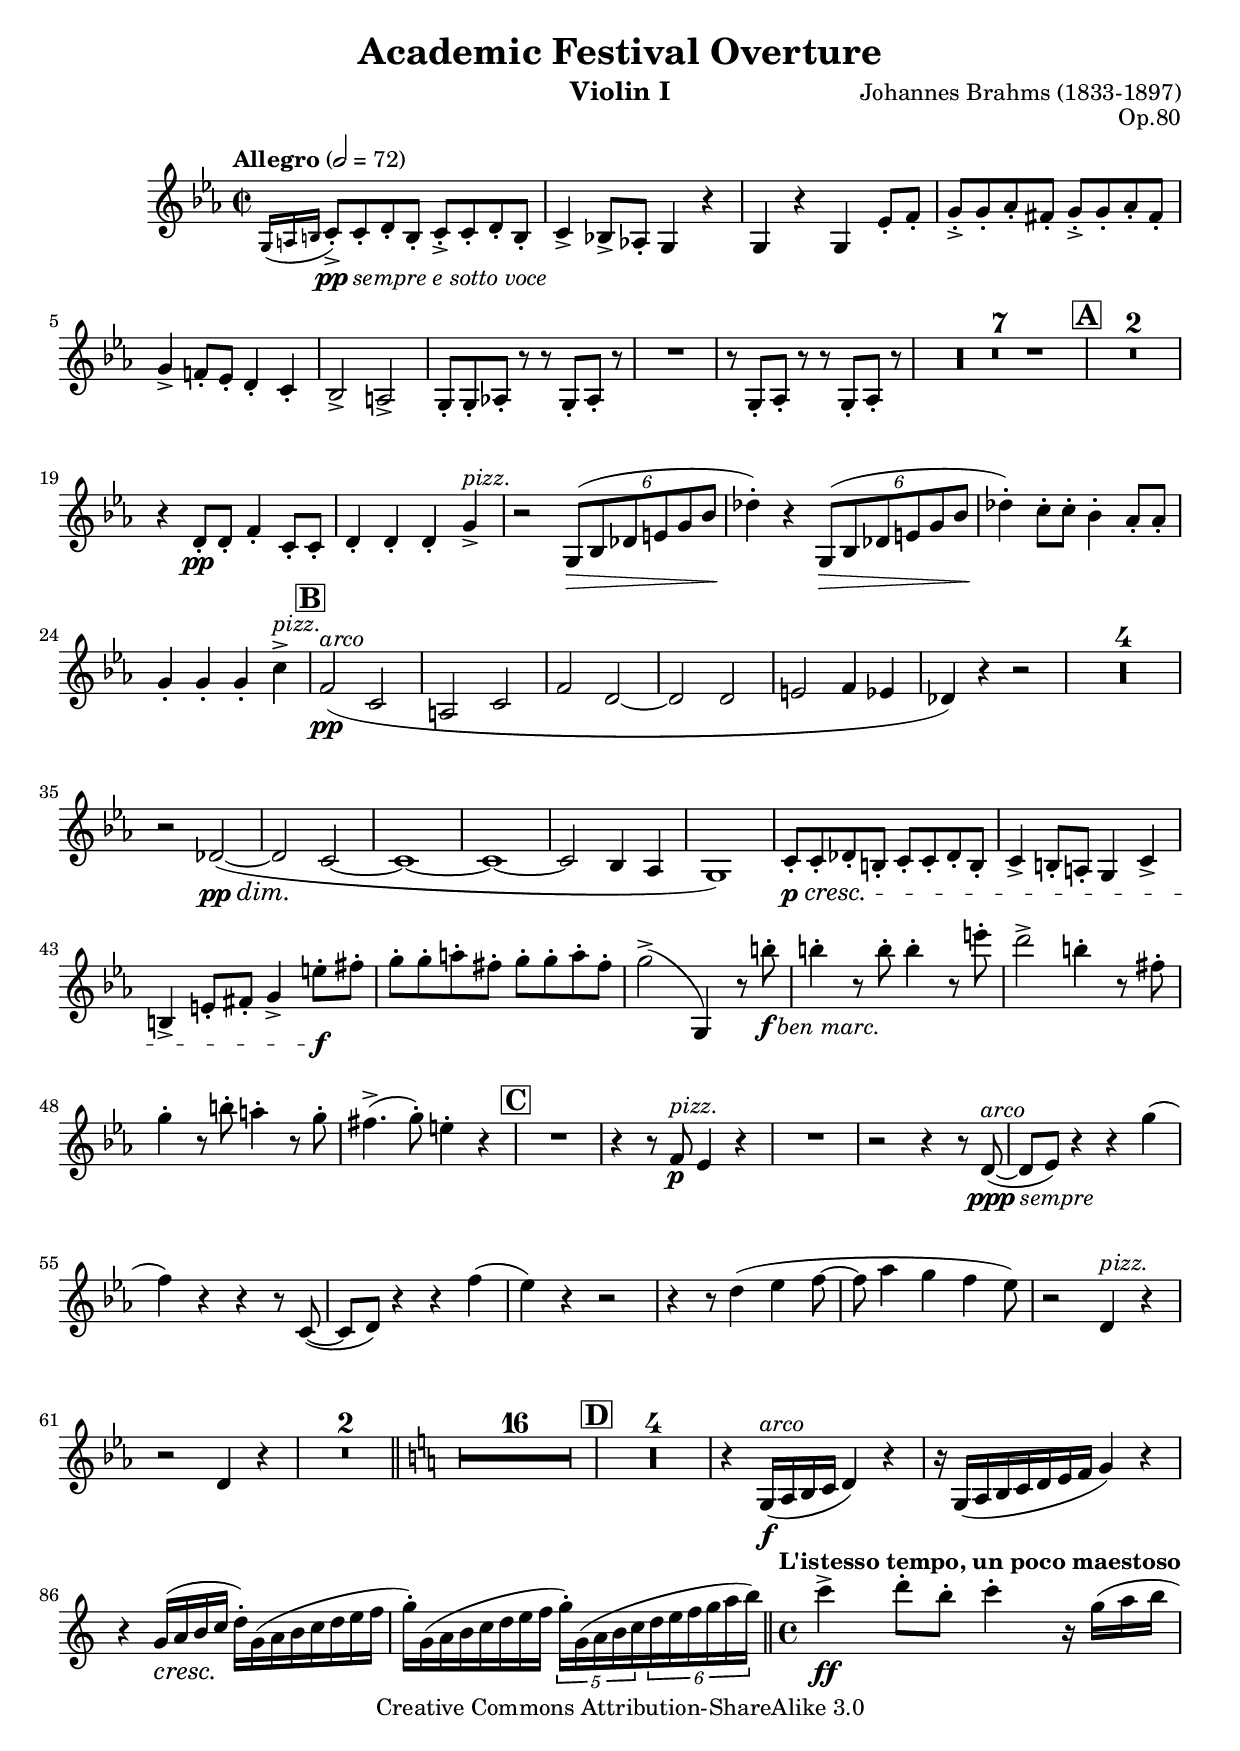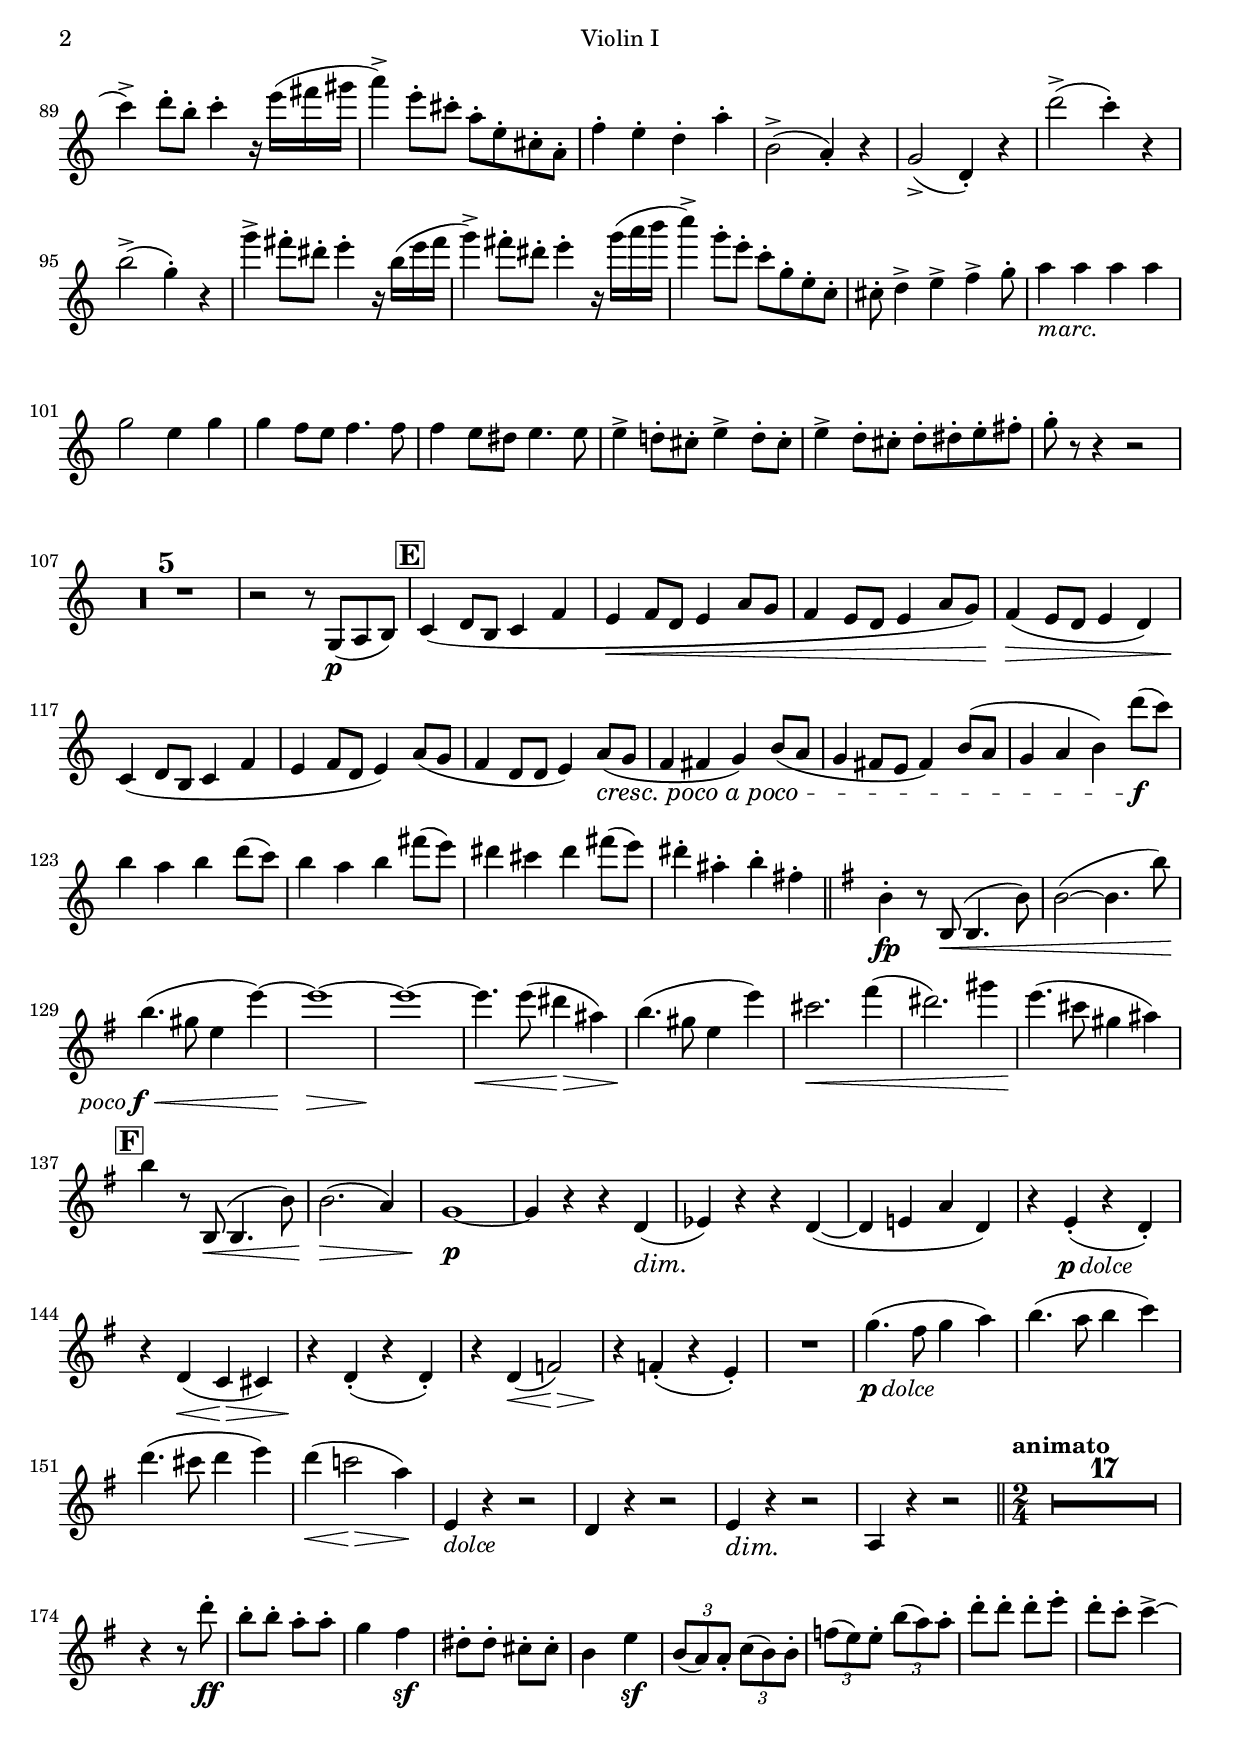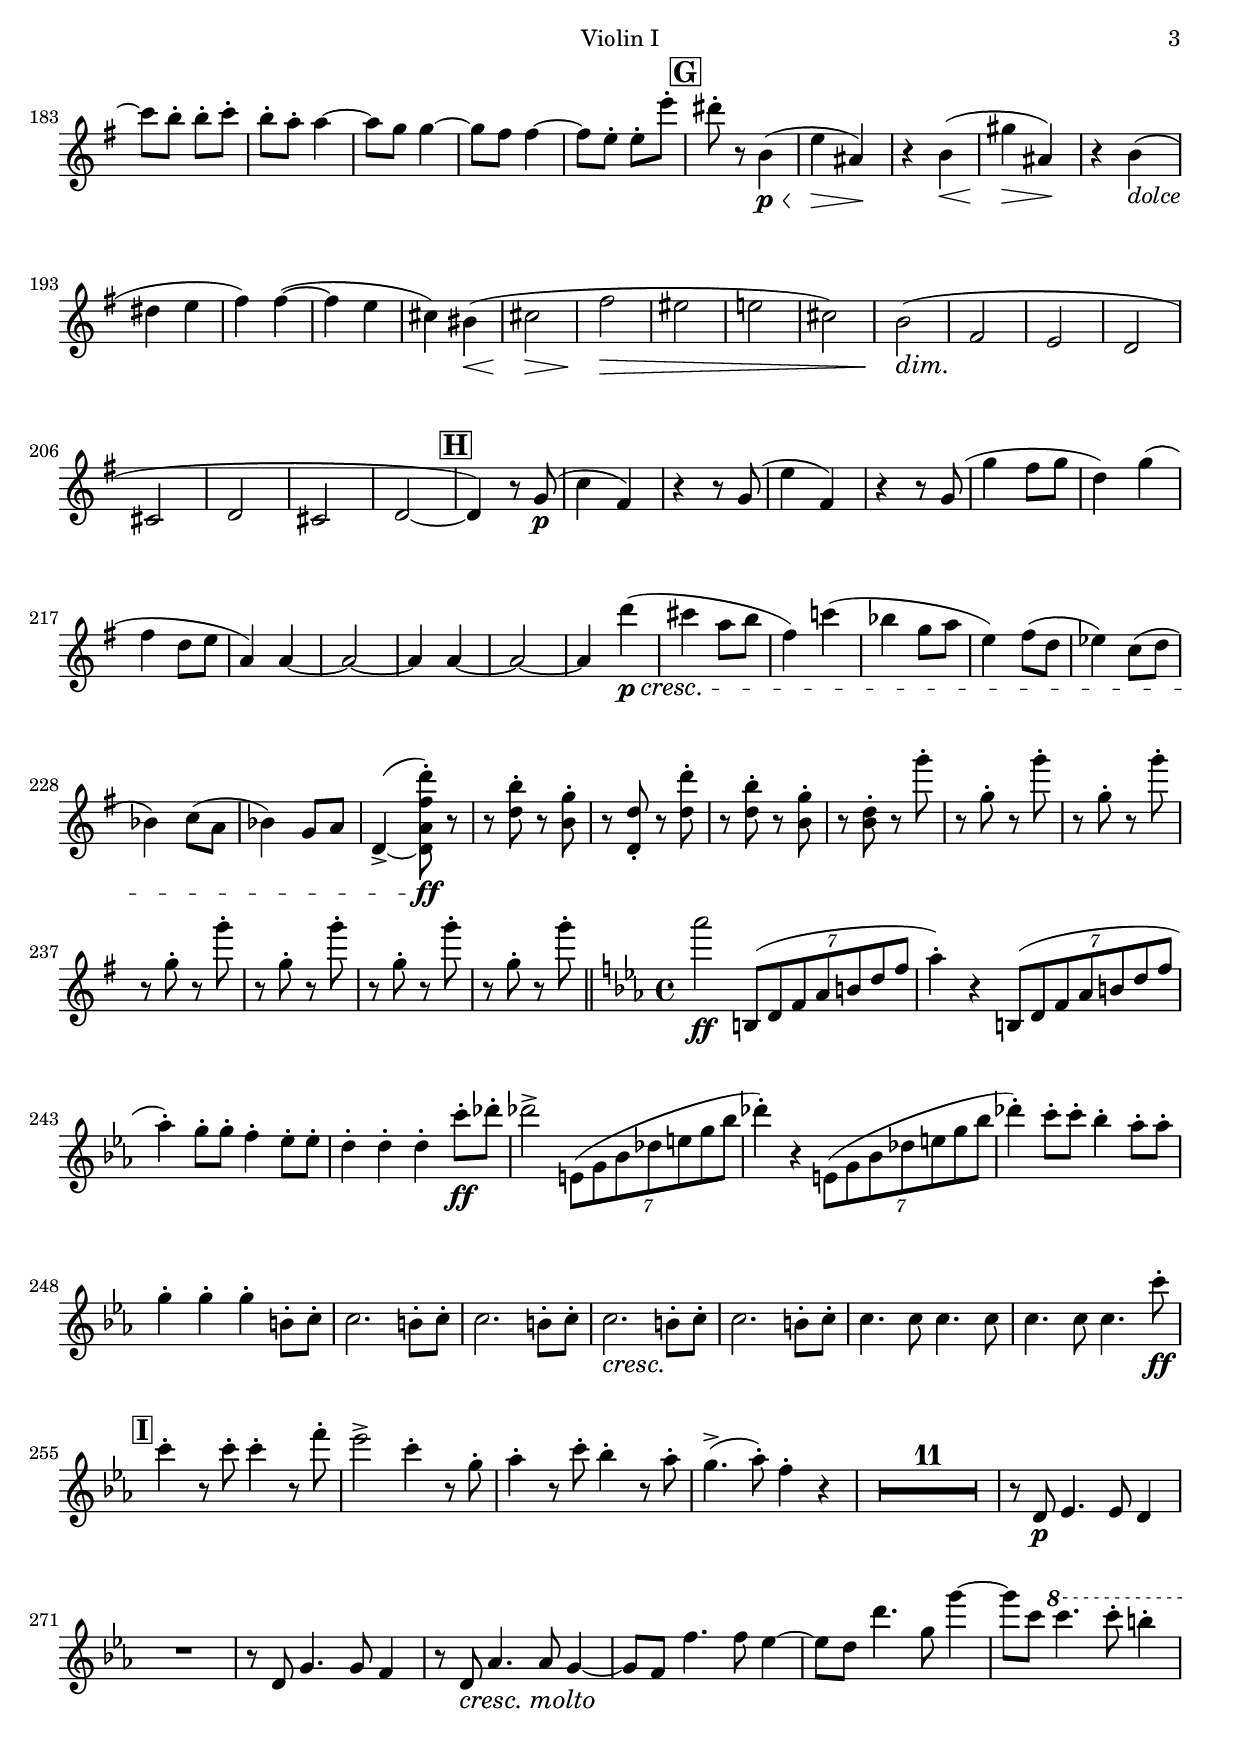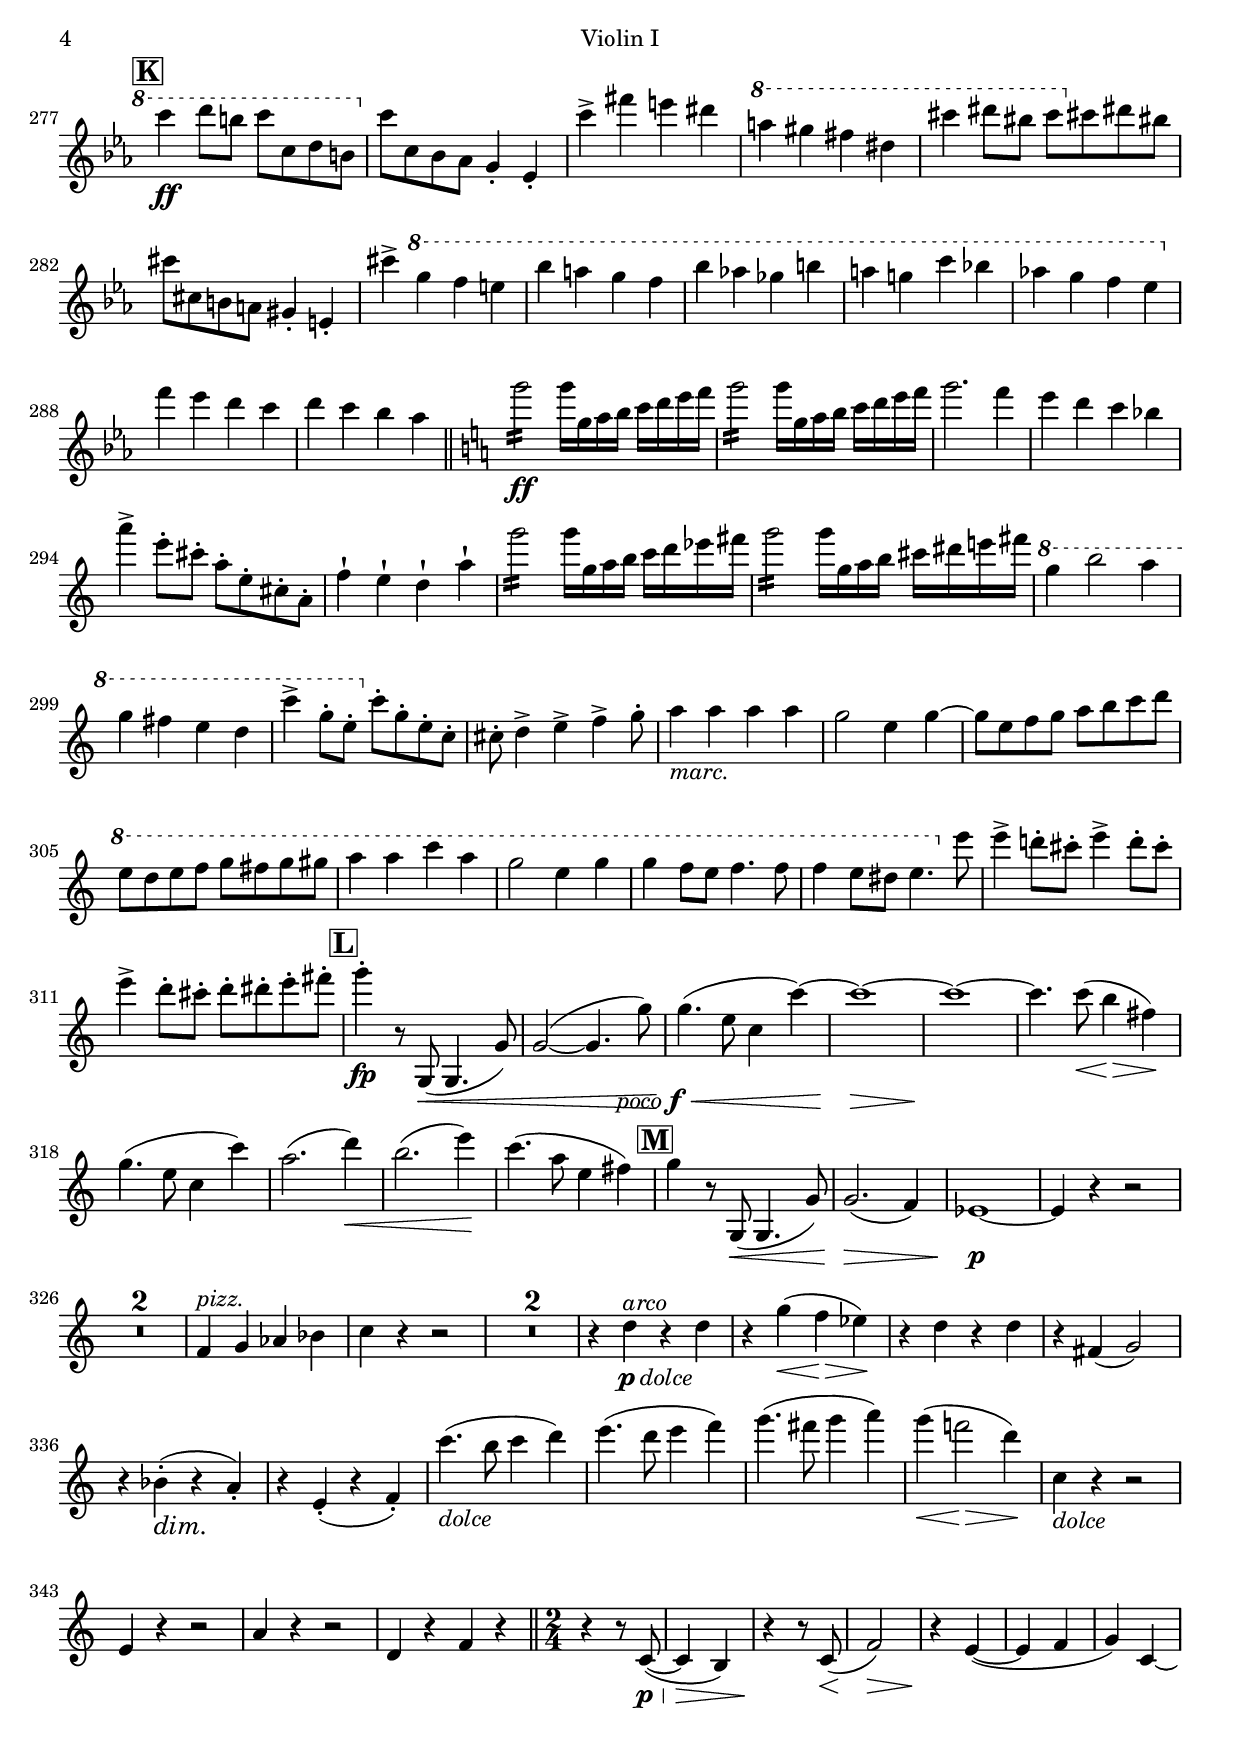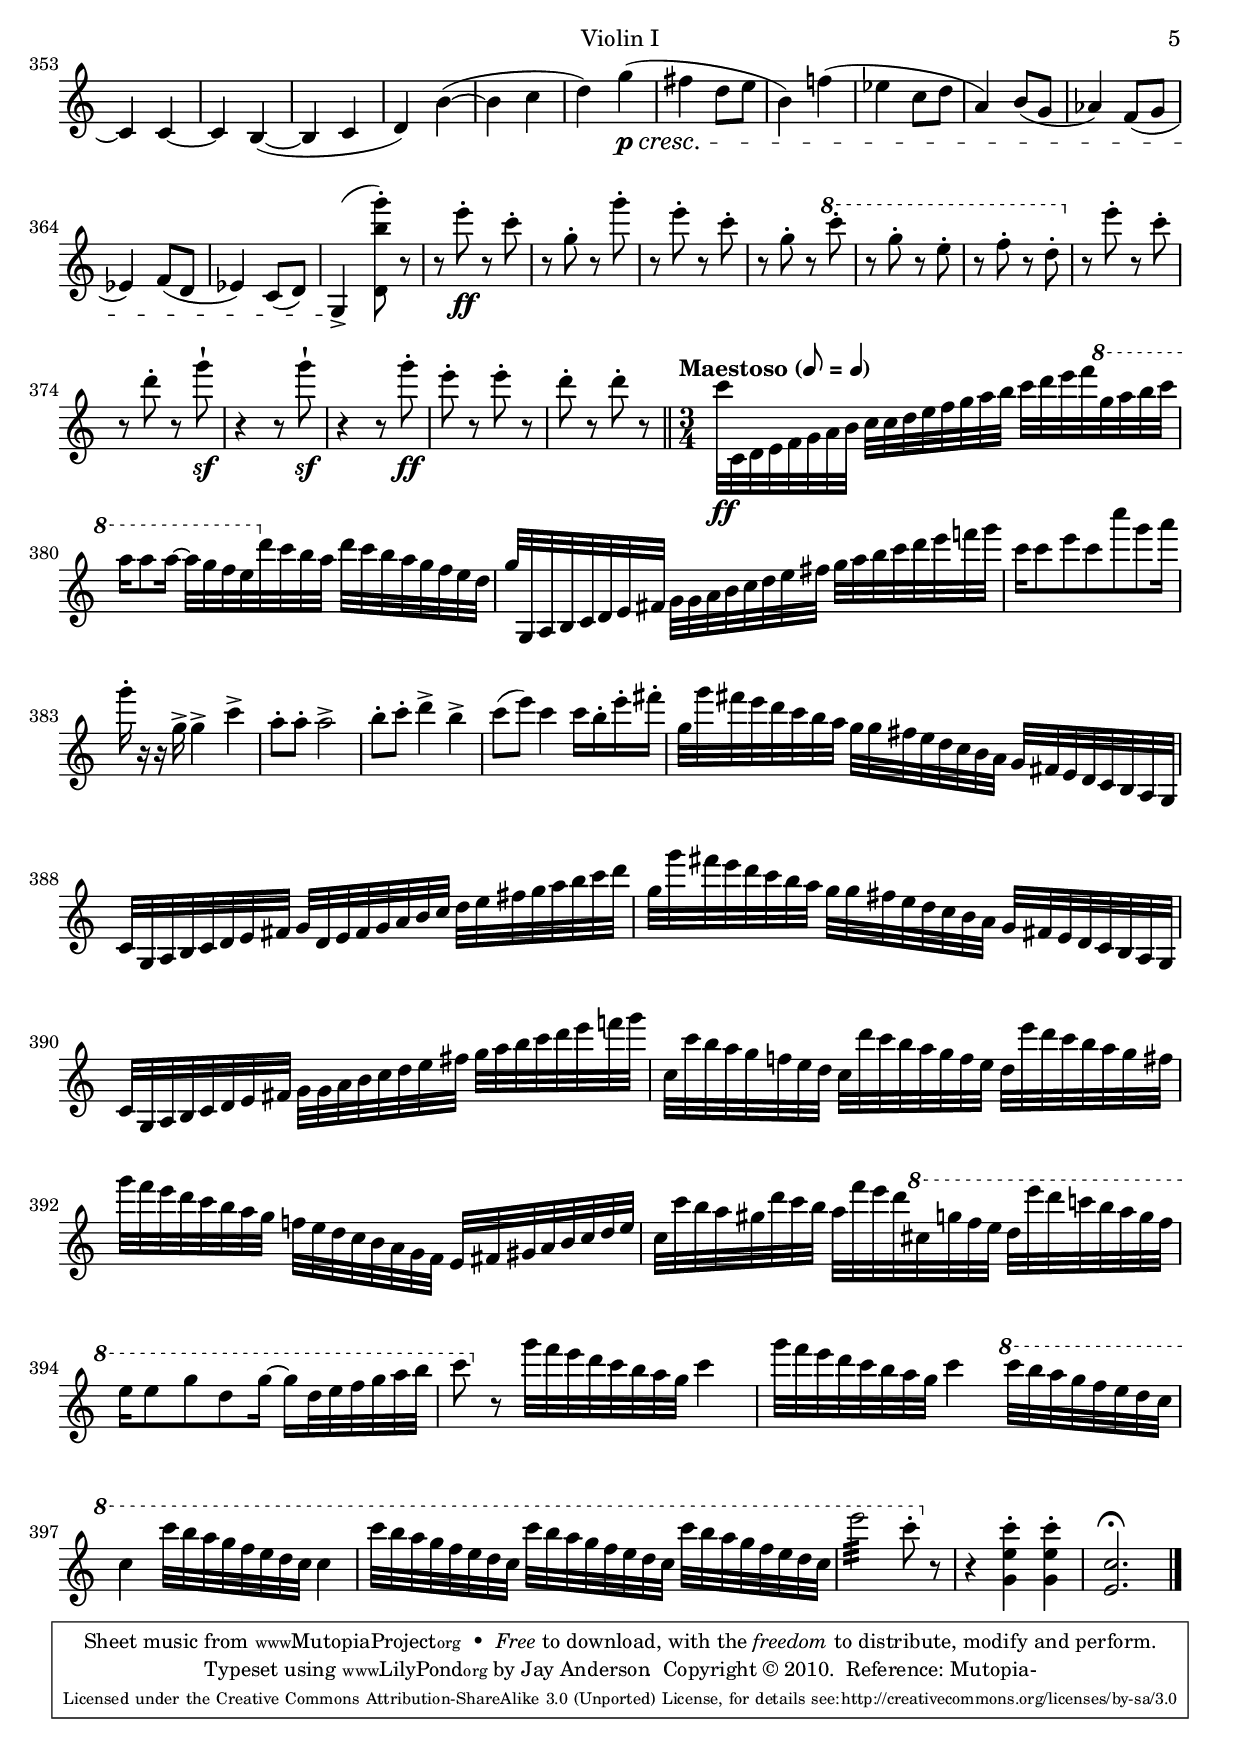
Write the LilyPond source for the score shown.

\version "2.18.2"

\include "defs.ily"
\version "2.18.2"

violinOne = \relative c'
{
  \set Staff.midiInstrument = "string ensemble 1"
  \key c \minor
  \appoggiatura {g16[ a b]}
  c8-.->\ppSempreESottoVoce c-. d-. b-. c-.-> c-. d-. b-. |
  c4-> bes8-> aes-. g4 r |
  g r g ees'8-. f-. |
  g8-.-> g-. aes-. fis-. g-.-> g-. aes-. fis-. |
  g4-> f8-. ees-. d4-. c-. |
  bes2-> a-> |
  g8-. g-. aes-. r r g-. aes-. r |
  R1 |
  r8 g-. aes-. r r g-. aes-. r |
  R1*7 |

  %A
  R1*2 |
  r4 d8-.\pp d-. f4-. c8-. c-. |
  d4-. d-. d-. g->^\pizz |
  r2 \times 4/6 {g,8(\> bes des e g bes} |
  des4-.)\! r \times 4/6 {g,,8(\> bes des e g bes} |
  des4-.)\! c8-. c-. bes4-. aes8-. aes-. |
  g4-. g-. g-. c->^\pizz |

  %B
  f,2(^\arco\pp c |
  a c |
  f d~ |
  d d |
  e f4 ees |
  des) r r2 |
  R1*4 |
  r2 des~(\pp\justDim |
  des c~ |
  c1~ |
  c1~ |
  c2 bes4 aes |
  g1) |
  c8-.\p\cresc c-. des-. b-. c8-. c-. des-. b-. |
  c4-> b8-. a-. g4 c-> |
  b-> e8-. fis-. g4-> e'8-.\f fis-. |
  \repeat unfold 2 {g-. g-. a-. fis-.} |
  g2->( g,,4) r8 b''-.\fBenMarc |
  b4-. r8 b-. b4-. r8 e-. |
  d2-> b4-. r8 fis-. |
  g4-. r8 b-. a4-. r8 g-. |
  fis4.->( g8-.) e4-. r |

  %C
  R1 |
  r4 r8 f,\p^\pizz ees4 r |
  R1 |
  r2 r4 r8 d8~(\pppSempre^\arco |
  d ees) r4 r g'( |
  f) r r r8 c,~( |
  c d) r4 r f'( |
  ees) r r2 |
  r4 r8 d4( ees f8~ |
  f aes4 g f ees8) |
  r2 d,4^\pizz r |
  r2 d4 r |
  R1*2 |

  \key c \major
  R1*16 |

  %D
  R1*4 |
  r4 g,16(\f^\arco a b c d4) r |
  r16 g,( a b c d e f g4) r |
  r g16(\justCresc a b c d-.) g,( a b c d e f |
  g-.) g,( a b c d e f \times 4/5 {g16-.) g,( a b c} \times 4/6 {d e f g a b)} |

  %4/4
  c4->\ff d8-. b-. c4-. r16 g( a b |
  c4->) d8-. b-. c4-. r16 e( fis gis |
  a4->) e8-. cis-. a-. e-. cis-. a-. |
  f'4-. e-. d-. a'-. |
  b,2->( a4-.) r |
  g2->( d4-.) r |
  d''2->( c4-.) r |
  b2->( g4-.) r |
  g'4-> fis8-. dis-. e4-. r16 b( e fis |
  g4->) fis8-. dis-. e4-. r16 g( a b |
  c4->) g8-. e-. c-. g-. e-. c-. |
  cis-. d4-> e-> f-> g8-. |
  a4_\marc a a a |
  g2 e4 g |
  g f8 e f4. f8 |
  f4 e8 dis e4. e8 |
  \repeat unfold 3 {e4-> d8-. cis-.} d-. dis-. e-. fis-. |
  g-. r r4 r2 |
  R1*5 |
  r2 r8 g,,(\p a b) |

  %E
  c4( d8 b c4 f |
  e4\< f8 d e4 a8 g |
  f4 e8 d e4 a8 g) |
  f4(\> e8 d e4 d) s1*0\! |
  c4( d8 b c4 f |
  e f8 d e4) a8( g |
  f4 d8 d e4) a8(\crescPocoAPoco g |
  f4 fis g) b8( a |
  g4 fis8 e fis4) b8( a |
  g4 a b) d'8(\f c) |
  b4 a b d8( c) |
  b4 a b fis'8( e) |
  dis4 cis dis fis8( e) |
  dis4-. ais-. b-. fis-. |

  \key g \major
  b,4-.\fp r8 b,(\< b4. b'8) |
  b2~( b4. b'8) |
  b4.(\pocoF\< gis8 e4 e'~) |
  e1~\> |
  e~\! |
  e4.\< e8( dis4\> ais) s1*0\! |
  b4.( gis8 e4 e') |
  cis2.\< fis4( |
  dis2.) gis4 s1*0\! |
  e4.( cis8 gis4 ais) |

  %F
  b4 r8 b,,(\< b4. b'8) |
  b2.(\> a4) s1*0\! |
  g1~\p |
  g4 r r d(\justDim |
  ees) r r d~( |
  d e a d,) r e-.(\pDolce r d-.) |
  r d(\< c\> cis) s1*0\! |
  r4 d-.( r d-.) |
  r d(\< f2)\> s1*0\! |
  r4 f-.( r e-.) |
  R1 |
  g'4.(\pDolce fis8 g4 a) |
  b4.( a8 b4 c) |
  d4.( cis8 d4 e) |
  d4(\< c2\> a4\!) |
  e,_\dolce r r2 |
  d4 r r2 |
  e4\justDim r r2 |
  a,4 r r2\! |

  %2/4
  R2*17 |
  r4 r8 d''-.\ff |
  b-. b-. a-. a-. |
  g4 fis\sf |
  dis8-. dis-. cis-. cis-. |
  b4 e\sf |
  \times 2/3 {b8( a) a-.} \times 2/3 {c( b) b-.} |
  \times 2/3 {f'8( e) e-.} \times 2/3 {b'( a) a-.} |
  d8-. d-. d-. e-. |
  d-. c-. c4~-> |
  c8 b-. b-. c-. |
  b-. a-. a4~ |
  a8 g g4~ |
  g8 fis fis4~ |
  fis8 e-. e-. e'-. |

  %G
  dis-. r b,4(\p\< |
  e\> ais,)\! |
  r b(\< |
  gis'\> ais,)\! |
  r b(_\dolce |
  dis e |
  fis) fis~( |
  fis e |
  cis) bis(\< |
  cis2\> |
  fis\> |
  eis |
  e |
  cis) |
  b2(\justDim |
  fis |
  e |
  d |
  cis |
  d |
  cis |
  d~ |

  %H
  d4) r8 g(\p |
  c4 fis,) |
  r4 r8 g( |
  e'4 fis,) |
  r4 r8 g( |
  g'4 fis8 g |
  d4) g( |
  fis d8 e |
  a,4) a~ |
  a2~ |
  a4 a~ |
  a2~ |
  a4 d'(\p\cresc |
  cis a8 b |
  fis4) c'( |
  bes g8 a |
  e4) fis8( d |
  ees4) c8( d |
  bes4) c8( a |
  bes4) g8 a |
  d,4~->( <d a' fis' d'>8-.)\ff r |
  r <d' b'>-. r <b g'>-. |
  r <d, d'>-. r <d' d'>-. |
  r <d b'>-. r <b g'>-. |
  r <b d>-. r g''-. |
  \repeat unfold 6 {r g,-. r g'-.} |

  %4/4
  \key c \minor
  aes2\ff \times 4/7 {b,,,8( d f aes b d f} |
  aes4-.) r \times 4/7 {b,,8( d f aes b d f} |
  aes4-.) g8-. g-. f4-. ees8-. ees-. |
  d4-. d-. d-. c'8-.\ff des-. |
  des2-> \times 4/7 {e,,8( g bes des e g bes} |
  des4-.) r \times 4/7 {e,,8( g bes des e g bes} |
  des4-.) c8-. c-. bes4-. aes8-. aes-. |
  g4-. g-. g-. b,8-. c-. |
  <<
    {s1 s s\justCresc s}
    \repeat unfold 4 {c2. b8-. c-.}
  >> |
  c4. c8 c4. c8 |
  c4. c8 c4. c'8-.\ff |

  %I
  c4-. r8 c-. c4-. r8 f-. |
  ees2-> c4-. r8 g-. |
  aes4-. r8 c-. bes4-. r8 aes-. |
  g4.->( aes8-.) f4-. r |
  R1*11 |
  r8 d,\p ees4. ees8 d4 |
  R1 |
  r8 d g4. g8 f4 |
  r8 d\justCrescMolto aes'4. aes8 g4~ |
  g8 f f'4. f8 ees4~ |
  ees8 d d'4. g,8 g'4~ |
  g8 c, \ottava #1 c'4. c8-. b4-. |

  %K
  \tremolos #16 {c4\ff d8 b c c, d b |
  \ottava #0
  c c, bes aes} g4-. ees-. |
  c''4-> \tremolos #16 {fis4 e dis |
  \ottava #1
  a' gis fis dis |
  cis' dis8 bis cis \ottava #0 cis, dis bis |
  cis cis, b a} gis4-. e-. |
  cis''4-> \ottava #1 \tremolos #16 {g'4 f e |
  bes' a g f |
  bes aes ges b |
  a g c bes |
  aes g f ees |
  \ottava #0
  f ees d c |
  d c bes aes |}

  \key c \major
  s1*0\ff
  \repeat unfold 2 {\repeat tremolo 8 g'16 g g, a b c d e f |}
  \tremolos #16 {g2. f4 |
  e d c bes |}
  a'4-> e8-. cis-. a-. e-. cis-. a-. |
  f'4-! e-! d-! a'-! |
  \repeat tremolo 8 g'16 g g, a b c d ees fis |
  \repeat tremolo 8 g16 g g, a b cis dis e fis |
  \ottava #1
  \tremolos #16 {g4 b2 a4 |
  g fis e d |}
  c'4-> g8-. e-. \ottava #0 c-. g-. e-. c-. |
  cis8-. d4-> e-> f-> g8-. |
  a4_\marc a a a |
  g2 e4 g~ |
  g8 \tremolos #16 {e f g a b c d |
  \ottava #1
  e d e f g fis g gis |}
  a4 a c a |
  g2 e4 g |
  g4 f8 e f4. f8 |
  f4 e8 dis e4. \ottava #0 e8 |
  \repeat unfold 3 {e4-> d8-. cis-.} d-. dis-. e-. fis-. |

  %L
  g4-.\fp r8 g,,,(\< g4. g'8) |
  g2~( g4. g'8) |
  g4.(\pocoF\< e8 c4 c'~) |
  c1~\> |
  c~\! |
  c4. c8(\< b4\> fis)\! |
  g4.( e8 c4 c') |
  a2.( d4)\< |
  b2.( e4)\! |
  c4.( a8 e4 fis) |

  %M
  g4 r8 g,,(\< g4. g'8) |
  g2.(\> f4) |
  ees1~\p |
  ees4 r r2 |
  R1*2 |
  f4^\pizz g aes bes |
  c r r2 |
  R1*2 |
  r4 d\pDolce^\arco r d |
  r g(\< f\> ees)\! |
  r d r d |
  r fis,( g2) |
  r4 bes-.(\justDim r a-.) |
  r e-.( r f-.)\! |
  c''4.(_\dolce b8 c4 d) |
  e4.( d8 e4 f) |
  g4.( fis8 g4 a) |
  g4(\< f2\> d4)\! |
  c,4_\dolce r r2 |
  e,4 r r2 |
  a4 r r2 |
  d,4 r f r |

  %2/4
  r4 r8 c~(\p\< |
  c4\> b) s1*0\! |
  r4 r8 c(\< |
  f2)\> s1*0\! |
  r4 e~( |
  e f |
  g) c,~ |
  c c~ |
  c b~( |
  b c |
  d) b'~( |
  b c |
  d) g(\p\cresc |
  fis d8 e |
  b4) f'( |
  ees c8 d |
  a4) b8( g |
  aes4) f8( g |
  ees4) f8( d |
  ees4) c8( d) |
  g,4->(\! <d' b'' g'>8-.) r |
  r e''-.\ff r c-. |
  r g-. r g'-. |
  r e-. r c-. |
  r g-. r \ottava #1 c'-. |
  r g-. r e-. |
  r f-. r d-. |
  \ottava #0
  r e-. r c-. |
  r d-. r g-!\sf |
  r4 r8 g-!\sf |
  r4 r8 g-.\ff |
  e-. r e-. r |
  d-. r d-. r |

  %3/4
  c32\ff c,, d e f g a b c c d e f g a b c d e f \ottava #1 g a b c |
  a16 a8 a16~ a32 g f e \ottava #0 d c b a d c b a g f e d |
  g g,, a b c d e fis g g a b c d e fis g a b c d e f g |
  c,16 c8 e c c' g a16 |
  g16-. r r g,-> g4-> c-> |
  a8-. a-. a2-> |
  b8-. c-. d4-> b-> |
  c8( e) c4 c16 b-. e-. fis-. |
  g,32 g' fis e d c b a g g fis e d c b a g fis e d c b a g |
  c g a b c d e fis g d e fis g a b c d e fis g a b c d |
  g, g' fis e d c b a g g fis e d c b a g fis e d c b a g |
  c g a b c d e fis g g a b c d e fis g a b c d e f g |
  c,, c' b a g f e d c d' c b a g f e d e' d c b a g fis |
  g' f e d c b a g f e d c b a g f e fis gis a b c d e |
  c c' b a gis d' c b a f' e d \ottava #1 cis g' f e d e' d c b a g f |
  e16 e8 g d g16~ g16 d32 e f g a b |
  c8 \ottava #0 r8 g32 f e d c b a g c4
  g'32 f e d c b a g c4 \ottava #1 c'32 b a g f e d c |
  c4 c'32 b a g f e d c c4 |
  \repeat unfold 3 {c'32 b a g f e d c} |
  \repeat tremolo 16 e'32 c8-. \ottava #0 r8 |
  r4 <g,, e' c'>-. <g e' c'>-. |
  <e c'>2.\fermata |
}


instrument = "Violin I"

\include "header.ily"

\score
{
  \new Staff
  {
    << \removeWithTag #'score \violinOne \outline >>
  }
}
